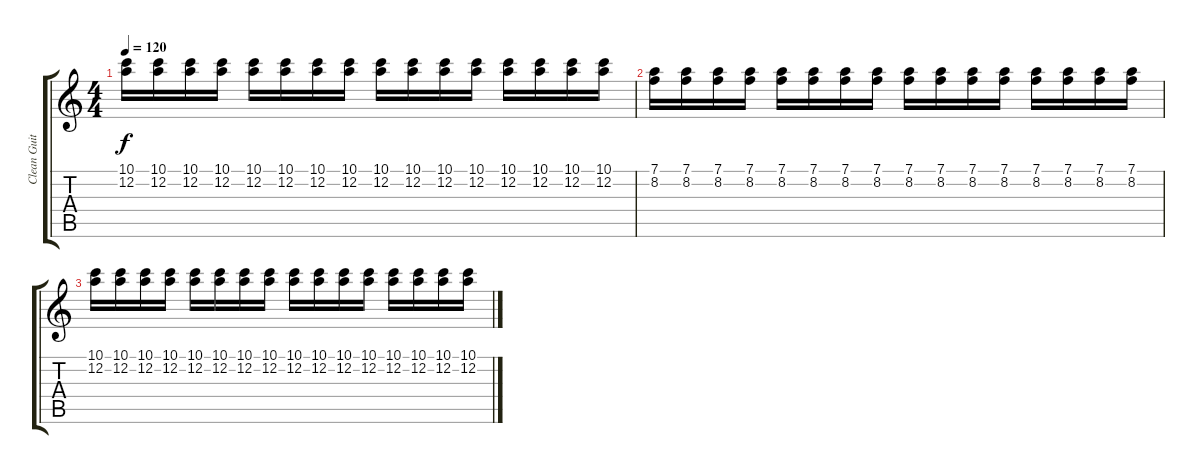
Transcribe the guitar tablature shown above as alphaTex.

\track ("Clean Guitar" "Clean Guit") {instrument electricguitarclean}
\staff {score tabs}
\tuning (D4 A3 F3 C3 G2 C2) {hide}
\ts (4 4)
\tempo 120
\clef g2
\ks c
(10.1 12.2).16{dy f} (10.1 12.2).16 (10.1 12.2).16 (10.1 12.2).16 (10.1 12.2).16 (10.1 12.2).16 (10.1 12.2).16 (10.1 12.2).16 (10.1 12.2).16 (10.1 12.2).16 (10.1 12.2).16 (10.1 12.2).16 (10.1 12.2).16 (10.1 12.2).16 (10.1 12.2).16 (10.1 12.2).16 |
(7.1 8.2).16 (7.1 8.2).16 (7.1 8.2).16 (7.1 8.2).16 (7.1 8.2).16 (7.1 8.2).16 (7.1 8.2).16 (7.1 8.2).16 (7.1 8.2).16 (7.1 8.2).16 (7.1 8.2).16 (7.1 8.2).16 (7.1 8.2).16 (7.1 8.2).16 (7.1 8.2).16 (7.1 8.2).16 |
(10.1 12.2).16 (10.1 12.2).16 (10.1 12.2).16 (10.1 12.2).16 (10.1 12.2).16 (10.1 12.2).16 (10.1 12.2).16 (10.1 12.2).16 (10.1 12.2).16 (10.1 12.2).16 (10.1 12.2).16 (10.1 12.2).16 (10.1 12.2).16 (10.1 12.2).16 (10.1 12.2).16 (10.1 12.2).16
